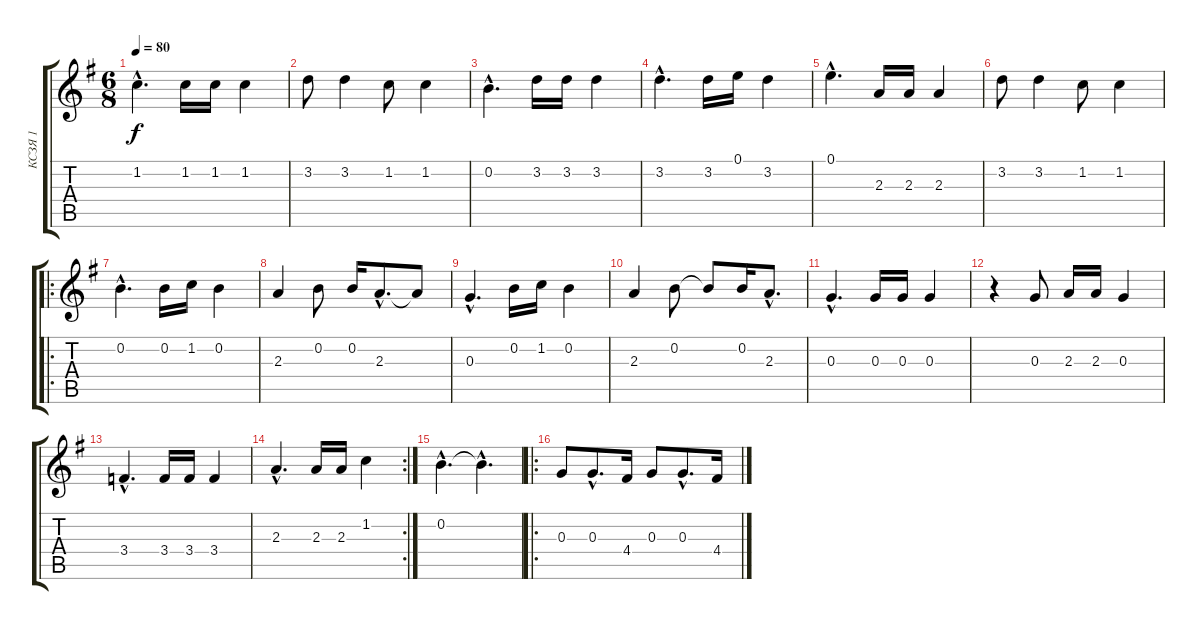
\track ("КСЗЯ 1" "КСЗЯ 1") {instrument acousticguitarnylon}
\staff {score tabs}
\tuning (E4 B3 G3 D3 A2 E2) {hide}
\ts (6 8)
\tempo 80
\clef g2
\ks eminor
1.2{hac}.4{d dy f} 1.2.16 1.2.16 1.2.4 |
3.2.8 3.2.4 1.2.8 1.2.4 |
0.2{hac}.4{d} 3.2.16 3.2.16 3.2.4 |
3.2{hac}.4{d} 3.2.16 0.1.16 3.2.4 |
0.1{hac}.4{d} 2.3.16 2.3.16 2.3.4 |
3.2.8 3.2.4 1.2.8 1.2.4 |
\ro
0.2{hac}.4{d} 0.2.16 1.2.16 0.2.4 |
2.3.4 0.2.8 0.2.16 2.3{hac}.8{d} 2.3{t}.8 |
0.3{hac}.4{d} 0.2.16 1.2.16 0.2.4 |
2.3.4 0.2.8 0.2{t}.8 0.2.16 2.3{hac}.8{d} |
0.3{hac}.4{d} 0.3.16 0.3.16 0.3.4 |
r.4 0.3.8 2.3.16 2.3.16 0.3.4 |
3.4{hac}.4{d} 3.4.16 3.4.16 3.4.4 |
\rc 2
2.3{hac}.4{d} 2.3.16 2.3.16 1.2.4 |
0.2{hac}.4{d} 0.2{hac t}.4{d} |
\ro
0.3.8 0.3{hac}.8{d} 4.4.16 0.3.8 0.3{hac}.8{d} 4.4.16
